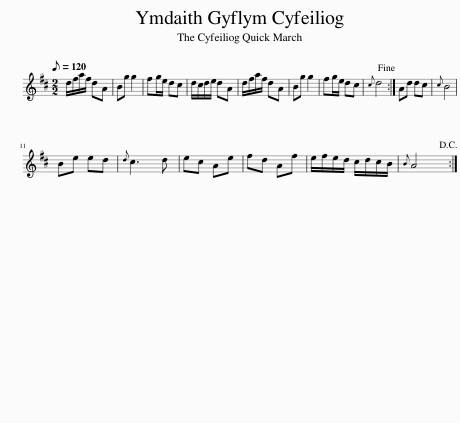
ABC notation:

X:1
L:1/8
Q:1/8=120
M:2/2
I:linebreak $
K:D
V:1 treble
V:1
 d/f/a/f/ dA | Bg g2 | fg/e/ dc | d/c/d/e/ dA | d/f/a/f/ dA | %5
 Bg g2 | fg/e/ dc |{c} d4!fine! :| Ad dc |{c} B4 |$ %10
 Be ed |{d} c3 d | ec Ae | fd Af | e/f/e/d/ c/d/c/B/ | %15
{B} A4!D.C.! :| %16
